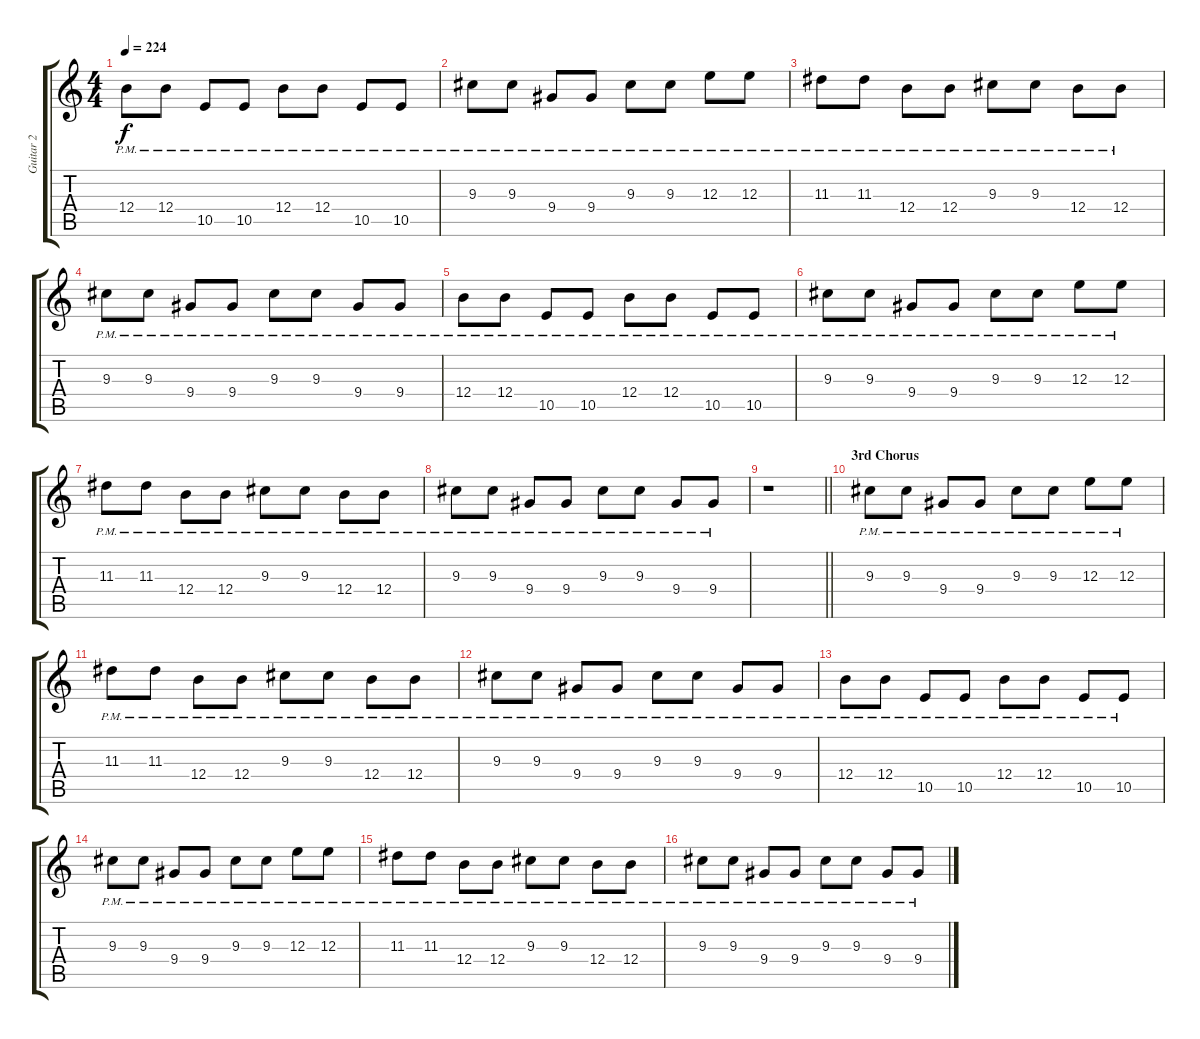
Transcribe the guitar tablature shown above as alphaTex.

\track ("Guitar 2" "Guitar 2") {instrument distortionguitar}
\staff {score tabs}
\tuning (Db4 Ab3 E3 B2 Gb2 Db2) {hide}
\ts (4 4)
\tempo 224
\clef g2
\ks c
12.4{pm}.8{dy f} 12.4{pm}.8 10.5{pm}.8 10.5{pm}.8 12.4{pm}.8 12.4{pm}.8 10.5{pm}.8 10.5{pm}.8 |
9.3{pm}.8 9.3{pm}.8 9.4{pm}.8 9.4{pm}.8 9.3{pm}.8 9.3{pm}.8 12.3{pm}.8 12.3{pm}.8 |
11.3{pm}.8 11.3{pm}.8 12.4{pm}.8 12.4{pm}.8 9.3{pm}.8 9.3{pm}.8 12.4{pm}.8 12.4{pm}.8 |
9.3{pm}.8 9.3{pm}.8 9.4{pm}.8 9.4{pm}.8 9.3{pm}.8 9.3{pm}.8 9.4{pm}.8 9.4{pm}.8 |
12.4{pm}.8 12.4{pm}.8 10.5{pm}.8 10.5{pm}.8 12.4{pm}.8 12.4{pm}.8 10.5{pm}.8 10.5{pm}.8 |
9.3{pm}.8 9.3{pm}.8 9.4{pm}.8 9.4{pm}.8 9.3{pm}.8 9.3{pm}.8 12.3{pm}.8 12.3{pm}.8 |
11.3{pm}.8 11.3{pm}.8 12.4{pm}.8 12.4{pm}.8 9.3{pm}.8 9.3{pm}.8 12.4{pm}.8 12.4{pm}.8 |
9.3{pm}.8 9.3{pm}.8 9.4{pm}.8 9.4{pm}.8 9.3{pm}.8 9.3{pm}.8 9.4{pm}.8 9.4{pm}.8 |
\barLineRight lightlight
r.1 |
\section ("" "3rd Chorus")
9.3{pm}.8{volume 16} 9.3{pm}.8 9.4{pm}.8 9.4{pm}.8 9.3{pm}.8 9.3{pm}.8 12.3{pm}.8 12.3{pm}.8 |
11.3{pm}.8 11.3{pm}.8 12.4{pm}.8 12.4{pm}.8 9.3{pm}.8 9.3{pm}.8 12.4{pm}.8 12.4{pm}.8 |
9.3{pm}.8 9.3{pm}.8 9.4{pm}.8 9.4{pm}.8 9.3{pm}.8 9.3{pm}.8 9.4{pm}.8 9.4{pm}.8 |
12.4{pm}.8 12.4{pm}.8 10.5{pm}.8 10.5{pm}.8 12.4{pm}.8 12.4{pm}.8 10.5{pm}.8 10.5{pm}.8 |
9.3{pm}.8 9.3{pm}.8 9.4{pm}.8 9.4{pm}.8 9.3{pm}.8 9.3{pm}.8 12.3{pm}.8 12.3{pm}.8 |
11.3{pm}.8 11.3{pm}.8 12.4{pm}.8 12.4{pm}.8 9.3{pm}.8 9.3{pm}.8 12.4{pm}.8 12.4{pm}.8 |
9.3{pm}.8 9.3{pm}.8 9.4{pm}.8 9.4{pm}.8 9.3{pm}.8 9.3{pm}.8 9.4{pm}.8 9.4{pm}.8
